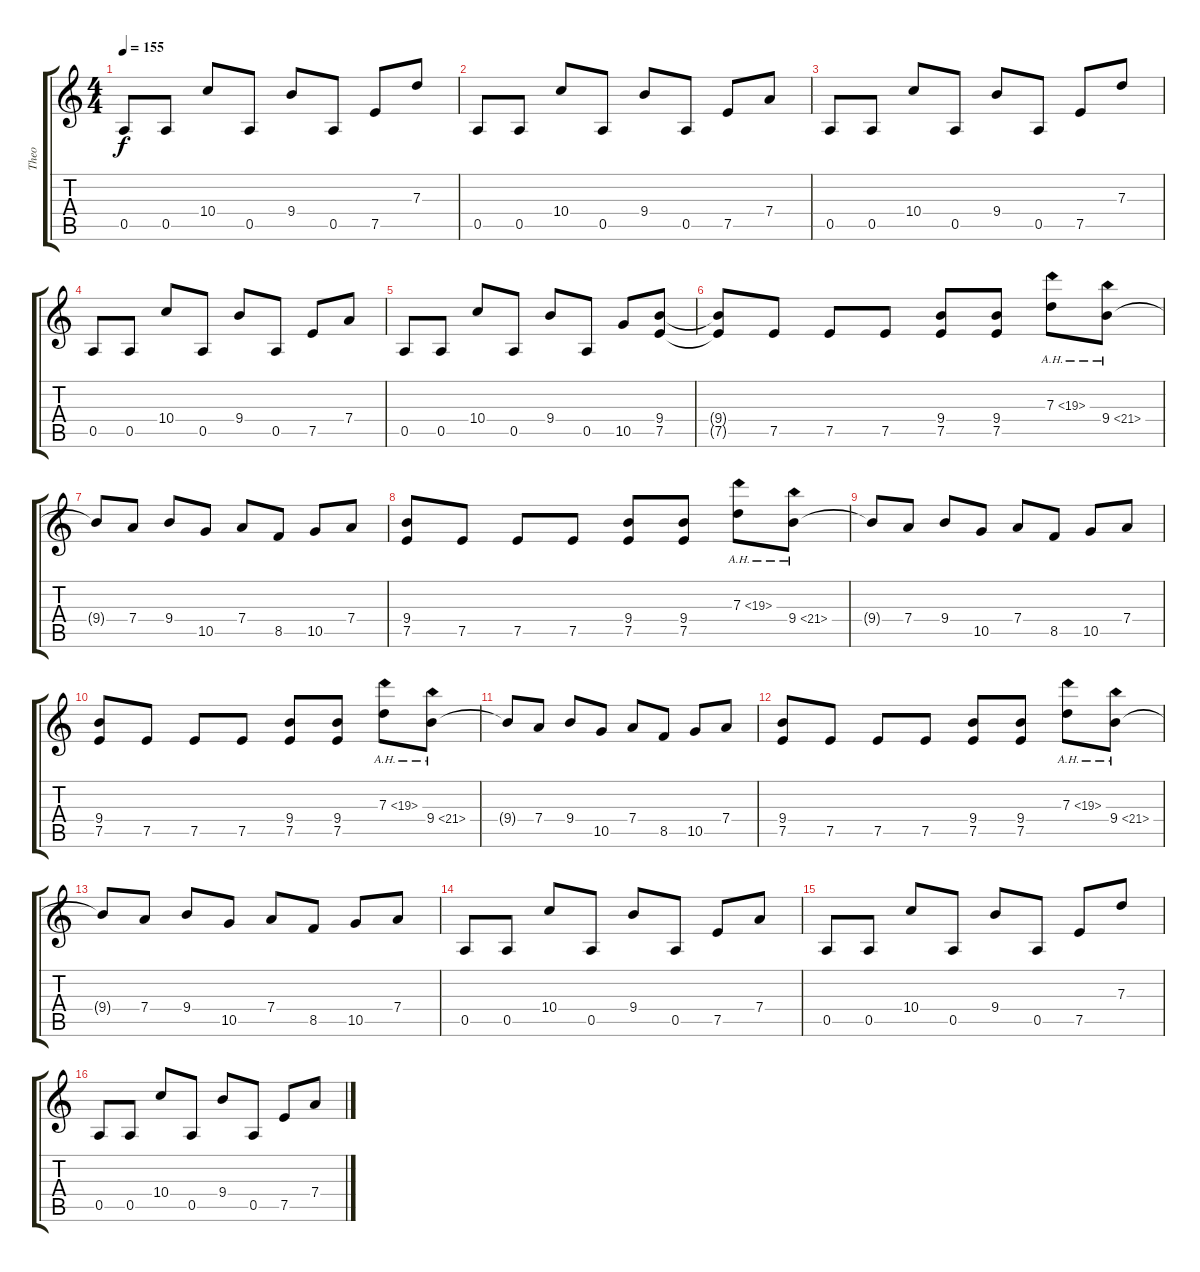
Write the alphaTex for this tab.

\track ("Theo" "Theo") {instrument overdrivenguitar}
\staff {score tabs}
\tuning (E4 B3 G3 D3 A2 E2) {hide}
\ts (4 4)
\tempo 155
\clef g2
\ks c
0.5.8{dy f} 0.5.8 10.4.8 0.5.8 9.4.8 0.5.8 7.5.8 7.3.8 |
0.5.8 0.5.8 10.4.8 0.5.8 9.4.8 0.5.8 7.5.8 7.4.8 |
0.5.8 0.5.8 10.4.8 0.5.8 9.4.8 0.5.8 7.5.8 7.3.8 |
0.5.8 0.5.8 10.4.8 0.5.8 9.4.8 0.5.8 7.5.8 7.4.8 |
0.5.8 0.5.8 10.4.8 0.5.8 9.4.8 0.5.8 10.5.8 (9.4 7.5).8 |
(9.4{t} 7.5{t}).8 7.5.8 7.5.8 7.5.8 (9.4 7.5).8 (9.4 7.5).8 7.3{ah 12}.8 9.4{ah 12}.8 |
9.4{t}.8 7.4.8 9.4.8 10.5.8 7.4.8 8.5.8 10.5.8 7.4.8 |
(9.4 7.5).8 7.5.8 7.5.8 7.5.8 (9.4 7.5).8 (9.4 7.5).8 7.3{ah 12}.8 9.4{ah 12}.8 |
9.4{t}.8 7.4.8 9.4.8 10.5.8 7.4.8 8.5.8 10.5.8 7.4.8 |
(9.4 7.5).8 7.5.8 7.5.8 7.5.8 (9.4 7.5).8 (9.4 7.5).8 7.3{ah 12}.8 9.4{ah 12}.8 |
9.4{t}.8 7.4.8 9.4.8 10.5.8 7.4.8 8.5.8 10.5.8 7.4.8 |
(9.4 7.5).8 7.5.8 7.5.8 7.5.8 (9.4 7.5).8 (9.4 7.5).8 7.3{ah 12}.8 9.4{ah 12}.8 |
9.4{t}.8 7.4.8 9.4.8 10.5.8 7.4.8 8.5.8 10.5.8 7.4.8 |
0.5.8 0.5.8 10.4.8 0.5.8 9.4.8 0.5.8 7.5.8 7.4.8 |
0.5.8 0.5.8 10.4.8 0.5.8 9.4.8 0.5.8 7.5.8 7.3.8 |
0.5.8 0.5.8 10.4.8 0.5.8 9.4.8 0.5.8 7.5.8 7.4.8
